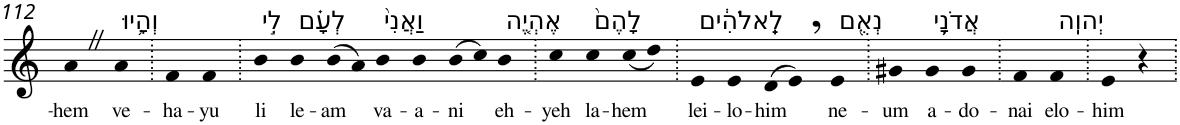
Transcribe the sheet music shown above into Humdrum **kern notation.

**kern	**text
*part1	*part1
*staff1	*staff1
*I"Piano	*
*I'Pno	*
!!LO:PB:g=z
*clefG2	*
*k[]	*
=112	=112
!	!LO:LY:b
4aZ	-hem
!LO:TX:a:t=וְהָ֥יוּ	!
!	!LO:LY:b
4a	ve-
=113.	=113.
!	!LO:LY:b
4f	-ha-
!	!LO:LY:b
4f	-yu
=114.	=114.
!LO:TX:a:t=לִ֣י	!
!	!LO:LY:b
4b	li
!LO:TX:a:t=לְעָ֗ם	!
!	!LO:LY:b
4b	le-
!	!LO:LY:b
(>8b	-am
8a)	.
!LO:TX:a:t=וַאֲנִי֙	!
!	!LO:LY:b
4b	va-
!	!LO:LY:b
4b	-a-
!	!LO:LY:b
(>8b	-ni
8cc)	.
!LO:TX:a:t=אֶהְיֶ֤ה	!
!	!LO:LY:b
4b	eh-
=115.	=115.
!	!LO:LY:b
4cc	-yeh
!LO:TX:a:t=לָהֶם֙	!
!	!LO:LY:b
4cc	la-
!	!LO:LY:b
(<8cc	-hem
8dd)	.
=116.	=116.
!LO:TX:a:t=לֵֽאלֹהִ֔ים	!
!	!LO:LY:b
4e	lei-
!	!LO:LY:b
4e	-lo-
!	!LO:LY:b
(>8d	-him
8e,)	.
!LO:TX:a:t=נְאֻ֖ם	!
!	!LO:LY:b
4e	ne-
=117.	=117.
!	!LO:LY:b
4g#X	-um
!LO:TX:a:t=אֲדֹנָ֥י	!
!	!LO:LY:b
4g#	a-
!	!LO:LY:b
4g#	-do-
=118.	=118.
!	!LO:LY:b
4f	-nai
!LO:TX:a:t=יְהוִֽה	!
!	!LO:LY:b
4f	elo-
=119.	=119.
!	!LO:LY:b
4e	-him
4r	.
=.	=.
*-	*-
